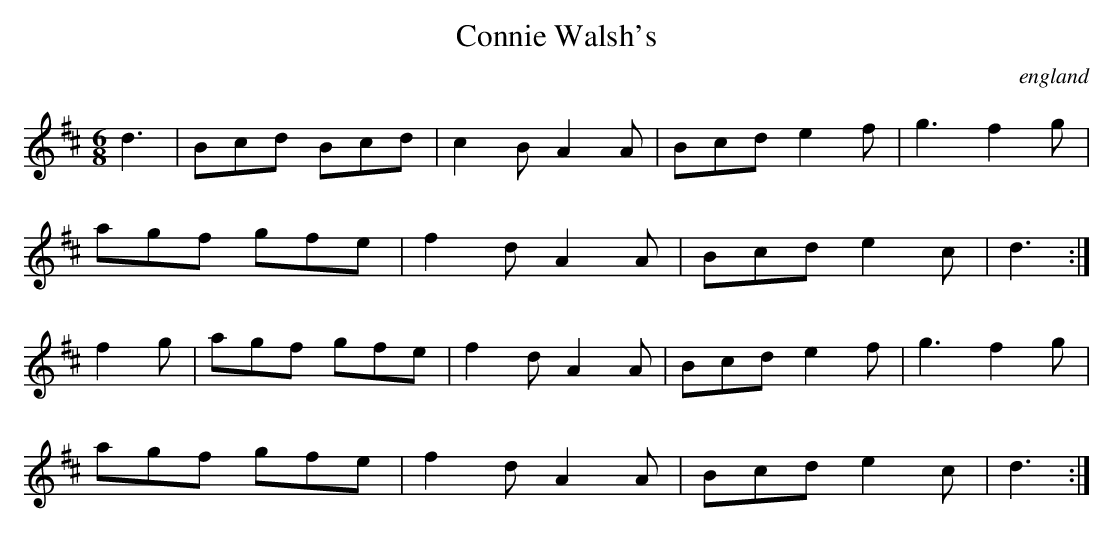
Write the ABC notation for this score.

X:1
T:Connie Walsh's
O:england
M:6/8
L:1/8
K:D Major
d3|Bcd Bcd|c2B A2A|Bcd e2f|g3 f2g|
agf gfe|f2d A2A|Bcd e2c|d3:|
f2g|agf gfe|f2d A2A|Bcd e2f|g3 f2g|
agf gfe|f2d A2A|Bcd e2c|d3:|
